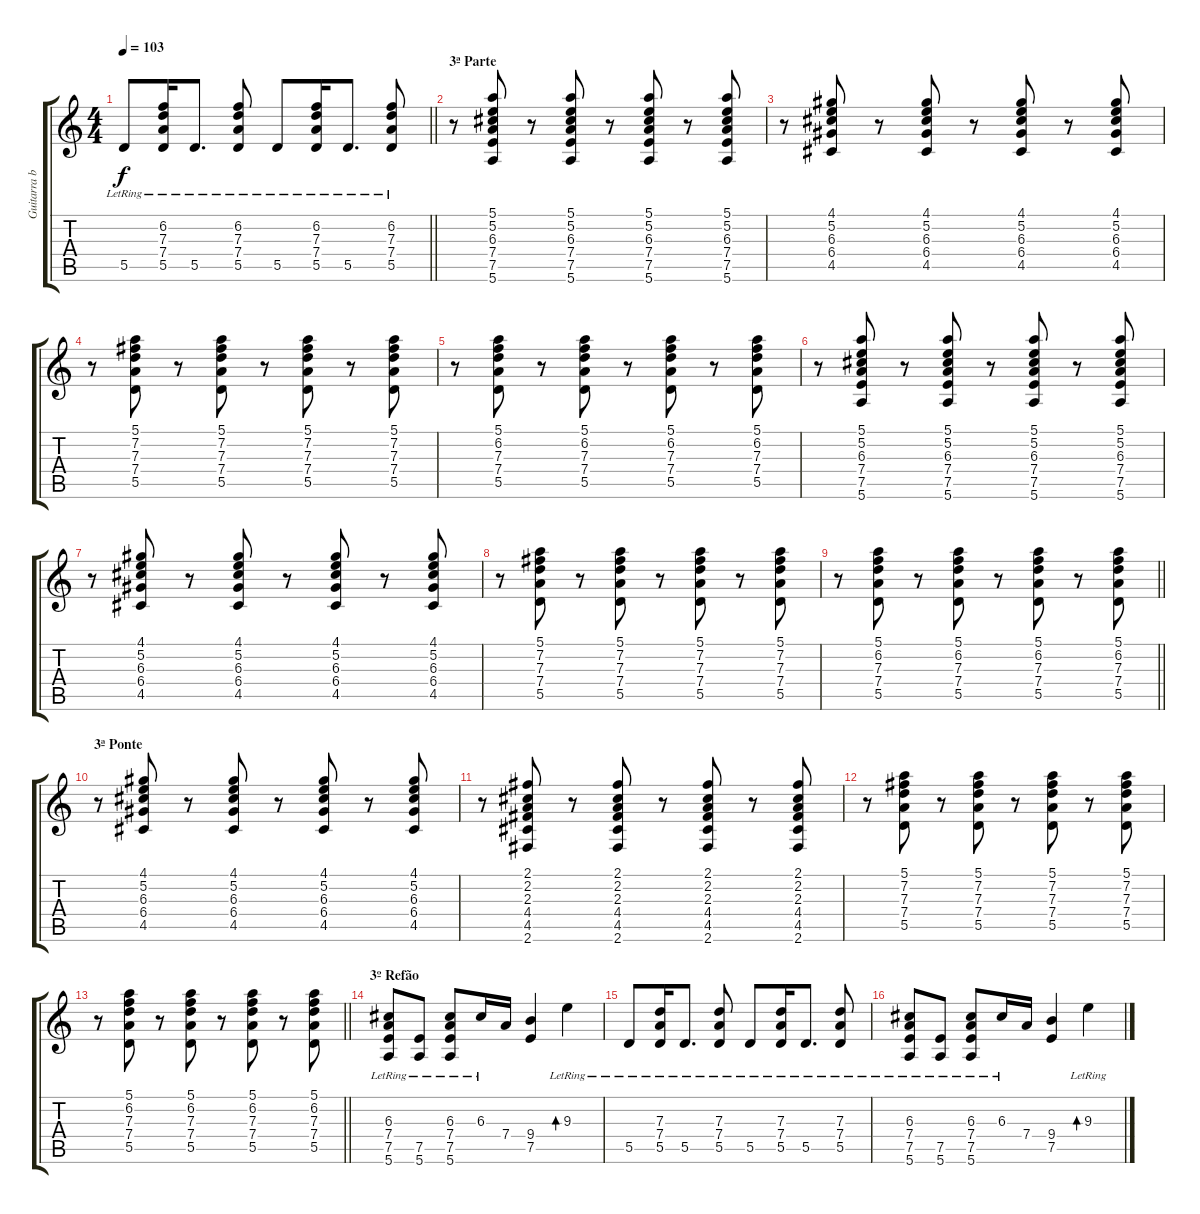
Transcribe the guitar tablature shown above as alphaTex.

\track ("Guitarra base" "Guitarra b") {instrument electricguitarclean}
\staff {score tabs}
\tuning (E4 B3 G3 D3 A2 E2) {hide}
\ts (4 4)
\tempo 103
\clef g2
\barLineRight lightlight
\ks c
5.5{lr}.8{dy f} (6.2 7.3{lr} 7.4{lr} 5.5{lr}).16 5.5{lr}.8{d} (6.2 7.3{lr} 7.4{lr} 5.5{lr}).8 5.5{lr}.8 (6.2 7.3{lr} 7.4{lr} 5.5{lr}).16 5.5{lr}.8{d} (6.2 7.3{lr} 7.4{lr} 5.5{lr}).8 |
\section ("" "3ª Parte")
r.8 (5.1 5.2 6.3 7.4 7.5 5.6).8 r.8 (5.1 5.2 6.3 7.4 7.5 5.6).8 r.8 (5.1 5.2 6.3 7.4 7.5 5.6).8 r.8 (5.1 5.2 6.3 7.4 7.5 5.6).8 |
r.8 (4.1 5.2 6.3 6.4 4.5).8 r.8 (4.1 5.2 6.3 6.4 4.5).8 r.8 (4.1 5.2 6.3 6.4 4.5).8 r.8 (4.1 5.2 6.3 6.4 4.5).8 |
r.8 (5.1 7.2 7.3 7.4 5.5).8 r.8 (5.1 7.2 7.3 7.4 5.5).8 r.8 (5.1 7.2 7.3 7.4 5.5).8 r.8 (5.1 7.2 7.3 7.4 5.5).8 |
r.8 (5.1 6.2 7.3 7.4 5.5).8 r.8 (5.1 6.2 7.3 7.4 5.5).8 r.8 (5.1 6.2 7.3 7.4 5.5).8 r.8 (5.1 6.2 7.3 7.4 5.5).8 |
r.8 (5.1 5.2 6.3 7.4 7.5 5.6).8 r.8 (5.1 5.2 6.3 7.4 7.5 5.6).8 r.8 (5.1 5.2 6.3 7.4 7.5 5.6).8 r.8 (5.1 5.2 6.3 7.4 7.5 5.6).8 |
r.8 (4.1 5.2 6.3 6.4 4.5).8 r.8 (4.1 5.2 6.3 6.4 4.5).8 r.8 (4.1 5.2 6.3 6.4 4.5).8 r.8 (4.1 5.2 6.3 6.4 4.5).8 |
r.8 (5.1 7.2 7.3 7.4 5.5).8 r.8 (5.1 7.2 7.3 7.4 5.5).8 r.8 (5.1 7.2 7.3 7.4 5.5).8 r.8 (5.1 7.2 7.3 7.4 5.5).8 |
\barLineRight lightlight
r.8 (5.1 6.2 7.3 7.4 5.5).8 r.8 (5.1 6.2 7.3 7.4 5.5).8 r.8 (5.1 6.2 7.3 7.4 5.5).8 r.8 (5.1 6.2 7.3 7.4 5.5).8 |
\section ("" "3ª Ponte")
r.8 (4.1 5.2 6.3 6.4 4.5).8 r.8 (4.1 5.2 6.3 6.4 4.5).8 r.8 (4.1 5.2 6.3 6.4 4.5).8 r.8 (4.1 5.2 6.3 6.4 4.5).8 |
r.8 (2.1 2.2 2.3 4.4 4.5 2.6).8 r.8 (2.1 2.2 2.3 4.4 4.5 2.6).8 r.8 (2.1 2.2 2.3 4.4 4.5 2.6).8 r.8 (2.1 2.2 2.3 4.4 4.5 2.6).8 |
r.8 (5.1 7.2 7.3 7.4 5.5).8 r.8 (5.1 7.2 7.3 7.4 5.5).8 r.8 (5.1 7.2 7.3 7.4 5.5).8 r.8 (5.1 7.2 7.3 7.4 5.5).8 |
\barLineRight lightlight
r.8 (5.1 6.2 7.3 7.4 5.5).8 r.8 (5.1 6.2 7.3 7.4 5.5).8 r.8 (5.1 6.2 7.3 7.4 5.5).8 r.8 (5.1 6.2 7.3 7.4 5.5).8 |
\section ("" "3º Refão")
(6.3{lr} 7.4{lr} 7.5{lr} 5.6{lr}).8 (7.5 5.6{lr}).8 (6.3{lr} 7.4{lr} 7.5{lr} 5.6{lr}).8 6.3{lr}.16 7.4.16 (9.4 7.5).4 9.3{lr}.4{bd 120} |
5.5{lr}.8 (7.3{lr} 7.4{lr} 5.5{lr}).16 5.5{lr}.8{d} (7.3{lr} 7.4{lr} 5.5{lr}).8 5.5{lr}.8 (7.3{lr} 7.4{lr} 5.5{lr}).16 5.5{lr}.8{d} (7.3{lr} 7.4{lr} 5.5{lr}).8 |
(6.3{lr} 7.4{lr} 7.5{lr} 5.6{lr}).8 (7.5 5.6{lr}).8 (6.3{lr} 7.4{lr} 7.5{lr} 5.6{lr}).8 6.3{lr}.16 7.4.16 (9.4 7.5).4 9.3{lr}.4{bd 120}
